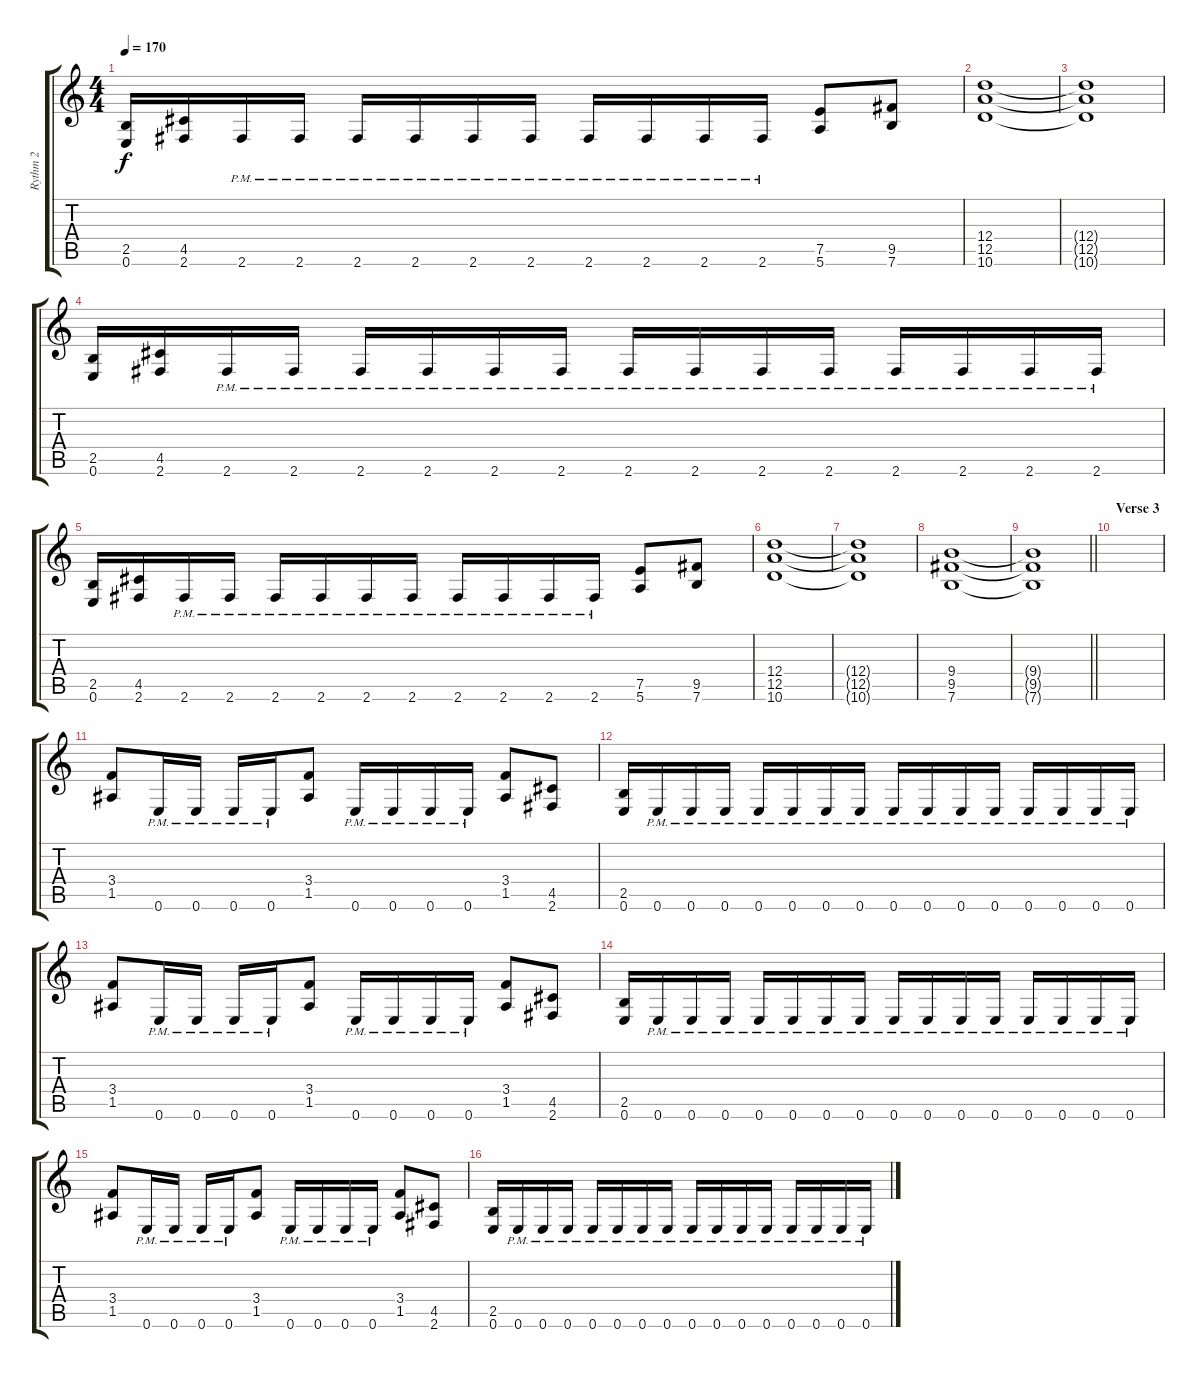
\track ("Rythm 2" "Rythm 2") {instrument overdrivenguitar}
\staff {score tabs}
\tuning (E4 B3 G3 D3 A2 E2) {hide}
\ts (4 4)
\tempo 170
\clef g2
\ks c
(2.5 0.6).16{dy f} (4.5 2.6).16 2.6{pm}.16 2.6{pm}.16 2.6{pm}.16 2.6{pm}.16 2.6{pm}.16 2.6{pm}.16 2.6{pm}.16 2.6{pm}.16 2.6{pm}.16 2.6{pm}.16 (7.5 5.6).8 (9.5 7.6).8 |
(12.4 12.5 10.6).1 |
(12.4{t} 12.5{t} 10.6{t}).1 |
(2.5 0.6).16 (4.5 2.6).16 2.6{pm}.16 2.6{pm}.16 2.6{pm}.16 2.6{pm}.16 2.6{pm}.16 2.6{pm}.16 2.6{pm}.16 2.6{pm}.16 2.6{pm}.16 2.6{pm}.16 2.6{pm}.16 2.6{pm}.16 2.6{pm}.16 2.6{pm}.16 |
(2.5 0.6).16 (4.5 2.6).16 2.6{pm}.16 2.6{pm}.16 2.6{pm}.16 2.6{pm}.16 2.6{pm}.16 2.6{pm}.16 2.6{pm}.16 2.6{pm}.16 2.6{pm}.16 2.6{pm}.16 (7.5 5.6).8 (9.5 7.6).8 |
(12.4 12.5 10.6).1 |
(12.4{t} 12.5{t} 10.6{t}).1 |
(9.4 9.5 7.6).1 |
\barLineRight lightlight
(9.4{t} 9.5{t} 7.6{t}).1 |
\section ("" "Verse 3")
|
(3.4 1.5).8 0.6{pm}.16 0.6{pm}.16 0.6{pm}.16 0.6{pm}.16 (3.4 1.5).8 0.6{pm}.16 0.6{pm}.16 0.6{pm}.16 0.6{pm}.16 (3.4 1.5).8 (4.5 2.6).8 |
(2.5 0.6).16 0.6{pm}.16 0.6{pm}.16 0.6{pm}.16 0.6{pm}.16 0.6{pm}.16 0.6{pm}.16 0.6{pm}.16 0.6{pm}.16 0.6{pm}.16 0.6{pm}.16 0.6{pm}.16 0.6{pm}.16 0.6{pm}.16 0.6{pm}.16 0.6{pm}.16 |
(3.4 1.5).8 0.6{pm}.16 0.6{pm}.16 0.6{pm}.16 0.6{pm}.16 (3.4 1.5).8 0.6{pm}.16 0.6{pm}.16 0.6{pm}.16 0.6{pm}.16 (3.4 1.5).8 (4.5 2.6).8 |
(2.5 0.6).16 0.6{pm}.16 0.6{pm}.16 0.6{pm}.16 0.6{pm}.16 0.6{pm}.16 0.6{pm}.16 0.6{pm}.16 0.6{pm}.16 0.6{pm}.16 0.6{pm}.16 0.6{pm}.16 0.6{pm}.16 0.6{pm}.16 0.6{pm}.16 0.6{pm}.16 |
(3.4 1.5).8 0.6{pm}.16 0.6{pm}.16 0.6{pm}.16 0.6{pm}.16 (3.4 1.5).8 0.6{pm}.16 0.6{pm}.16 0.6{pm}.16 0.6{pm}.16 (3.4 1.5).8 (4.5 2.6).8 |
(2.5 0.6).16 0.6{pm}.16 0.6{pm}.16 0.6{pm}.16 0.6{pm}.16 0.6{pm}.16 0.6{pm}.16 0.6{pm}.16 0.6{pm}.16 0.6{pm}.16 0.6{pm}.16 0.6{pm}.16 0.6{pm}.16 0.6{pm}.16 0.6{pm}.16 0.6{pm}.16
